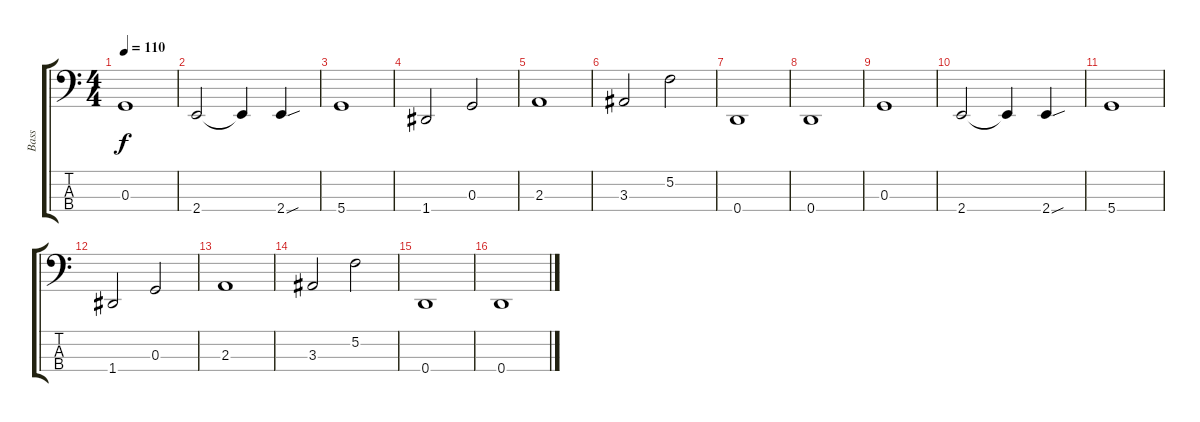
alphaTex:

\track ("Bass" "Bass") {instrument electricbassfinger}
\staff {score tabs}
\tuning (F2 C2 G1 D1) {hide}
\ts (4 4)
\tempo 110
\clef f4
\ks c
0.3.1{dy f instrument electricbassfinger} |
2.4.2 2.4{t}.4 2.4{sou}.4 |
5.4.1 |
1.4.2 0.3.2 |
2.3.1 |
3.3.2 5.2.2 |
0.4.1 |
0.4.1 |
0.3.1 |
2.4.2 2.4{t}.4 2.4{sou}.4 |
5.4.1 |
1.4.2 0.3.2 |
2.3.1 |
3.3.2 5.2.2 |
0.4.1 |
0.4.1
